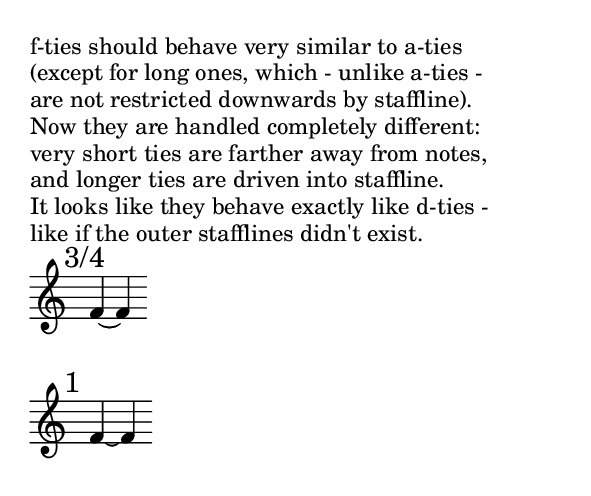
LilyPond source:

\paper { indent = 0  ragged-right = ##t paper-width = 10 \cm line-width = 9 \cm }

shapeTie =
  #(define-music-function (parser location offsets) (list?)
    #{
       \once \override Tie #'control-points = #(alter-curve $offsets)
    #})

#(define ((alter-curve offsets) grob)
   ;; get default control-points
   (let ((coords (ly:tie::calc-control-points grob))
         (n 0))
     ;; add offsets to default coordinates
     (define loop (lambda (n)
                    (set-car! (list-ref coords n)
                              (+ (list-ref offsets (* 2 n))
                                 (car (list-ref coords n))))
                    (set-cdr! (list-ref coords n)
                              (+ (list-ref offsets (1+ (* 2 n)))
                                 (cdr (list-ref coords n))))
                    (if (< n 3)
                        (loop (1+ n)))))
     ;; return altered coordinates
     (loop n)
     coords))

br = { \bar "" \break }

% #(set-global-staff-size 10)

\markup "f-ties should behave very similar to a-ties"
\markup "(except for long ones, which - unlike a-ties - "
\markup "are not restricted downwards by staffline)."
\markup "Now they are handled completely different:"
\markup "very short ties are farther away from notes,"
\markup "and longer ties are driven into staffline."
\markup "It looks like they behave exactly like d-ties -"
\markup "like if the outer stafflines didn't exist."

\transpose d f

\new Staff \with { \override StaffSymbol #'line-count = #5 \remove Time_signature_engraver } { \time 9999/1 \set tieWaitForNote = ##t
    \mark "3/4"
    d'4*3/4 ~ d'4
    \br
    
    \mark "1"
    d'4 ~ d'4
    \br
    
  }